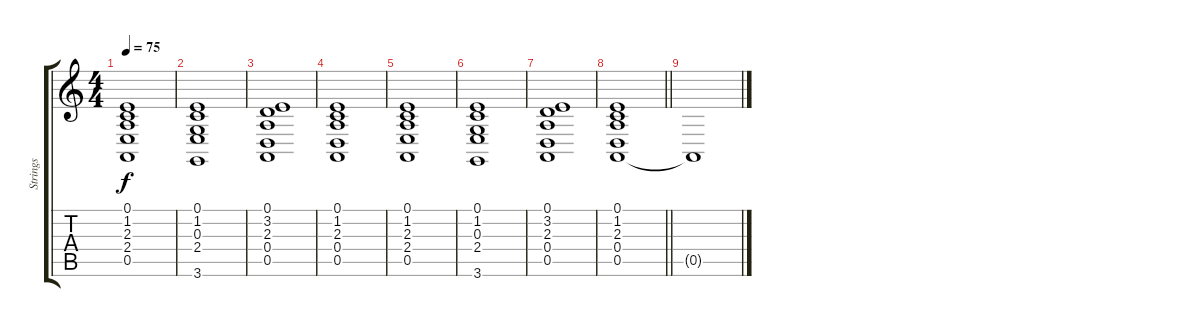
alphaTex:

\track ("Strings" "Strings") {instrument stringensemble2}
\staff {score tabs}
\tuning (E4 B3 G3 D3 A2 E2) {hide}
\ts (4 4)
\tempo 75
\clef g2
\ks c
(0.1 1.2 2.3 2.4 0.5).1{dy f} |
(0.1 1.2 0.3 2.4 3.6).1 |
(0.1 3.2 2.3 0.4 0.5).1 |
(0.1 1.2 2.3 0.4 0.5).1 |
(0.1 1.2 2.3 2.4 0.5).1 |
(0.1 1.2 0.3 2.4 3.6).1 |
(0.1 3.2 2.3 0.4 0.5).1 |
\barLineRight lightlight
(0.1 1.2 2.3 0.4 0.5).1 |
0.5{t}.1
